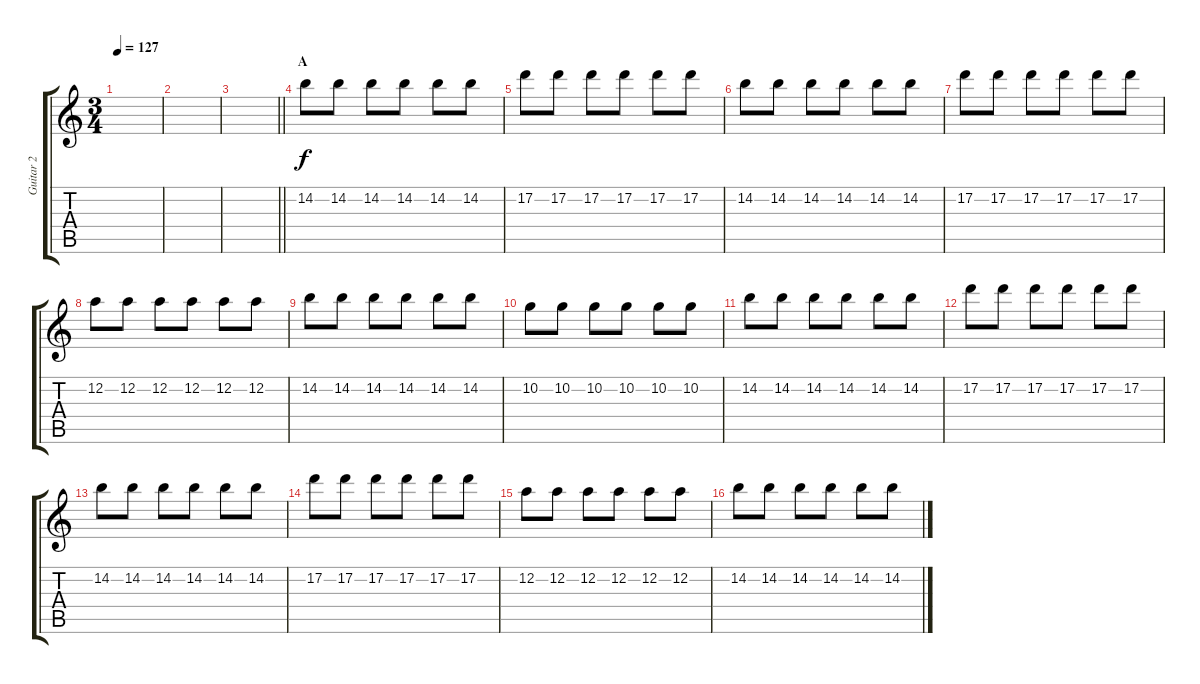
\track ("Guitar 2" "Guitar 2") {instrument overdrivenguitar}
\staff {score tabs}
\tuning (D4 A3 F3 C3 G2 C2) {hide}
\ts (3 4)
\tempo 127
\clef g2
\ks c
|
|
\barLineRight lightlight
|
\section ("" "A")
14.2.8 14.2.8 14.2.8 14.2.8 14.2.8 14.2.8 |
17.2.8 17.2.8 17.2.8 17.2.8 17.2.8 17.2.8 |
14.2.8 14.2.8 14.2.8 14.2.8 14.2.8 14.2.8 |
17.2.8 17.2.8 17.2.8 17.2.8 17.2.8 17.2.8 |
12.2.8 12.2.8 12.2.8 12.2.8 12.2.8 12.2.8 |
14.2.8 14.2.8 14.2.8 14.2.8 14.2.8 14.2.8 |
10.2.8 10.2.8 10.2.8 10.2.8 10.2.8 10.2.8 |
14.2.8 14.2.8 14.2.8 14.2.8 14.2.8 14.2.8 |
17.2.8 17.2.8 17.2.8 17.2.8 17.2.8 17.2.8 |
14.2.8 14.2.8 14.2.8 14.2.8 14.2.8 14.2.8 |
17.2.8 17.2.8 17.2.8 17.2.8 17.2.8 17.2.8 |
12.2.8 12.2.8 12.2.8 12.2.8 12.2.8 12.2.8 |
14.2.8 14.2.8 14.2.8 14.2.8 14.2.8 14.2.8
